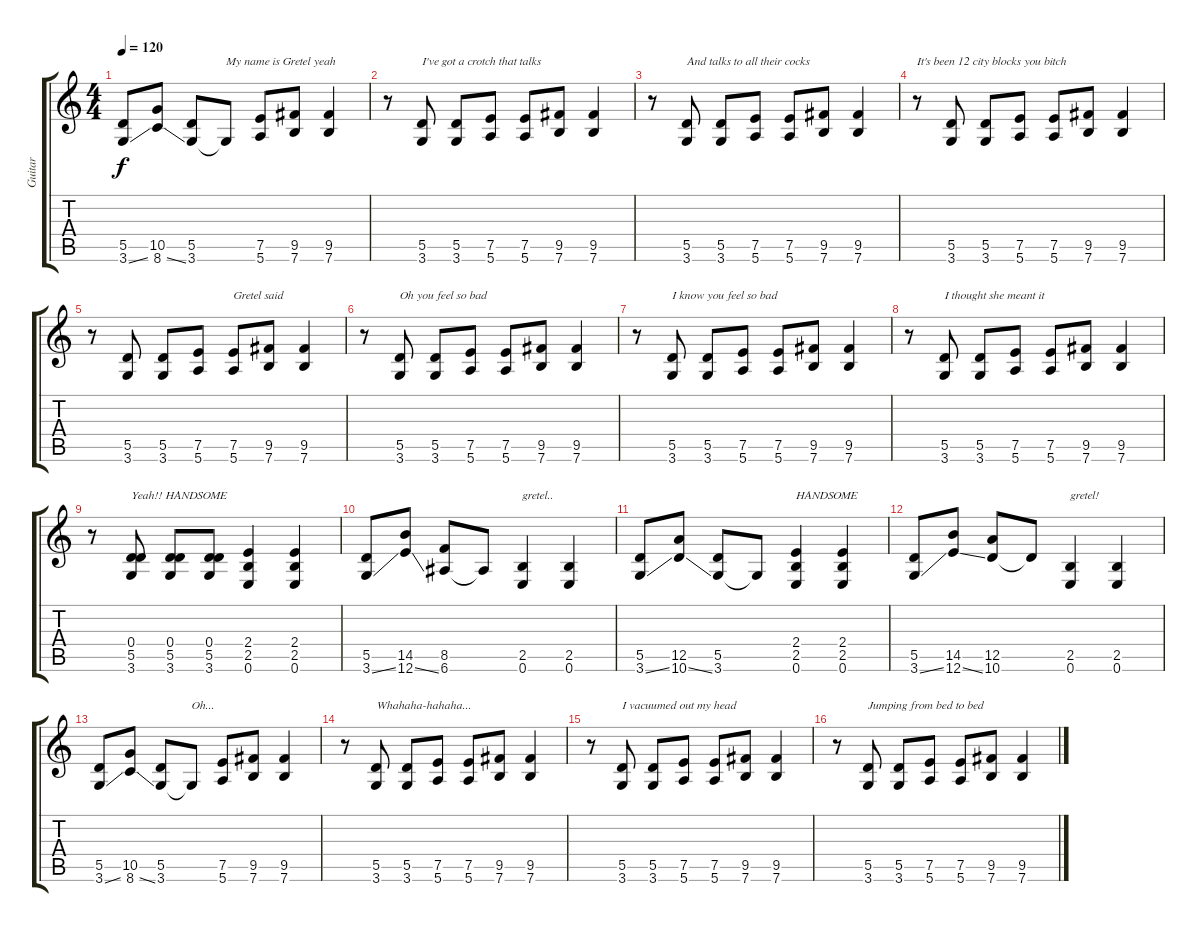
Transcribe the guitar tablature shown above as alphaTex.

\track ("Guitar" "Guitar") {instrument distortionguitar}
\staff {score tabs}
\tuning (E4 B3 G3 D3 A2 E2) {hide}
\ts (4 4)
\tempo 120
\clef g2
\ks c
(5.5 3.6{ss}).8{dy f} (10.5 8.6{ss}).8 (5.5 3.6).8 3.6{t}.8{txt "My name is Gretel yeah"} (7.5 5.6).8 (9.5 7.6).8 (9.5 7.6).4 |
r.8 (5.5 3.6).8{txt "I've got a crotch that talks"} (5.5 3.6).8 (7.5 5.6).8 (7.5 5.6).8 (9.5 7.6).8 (9.5 7.6).4 |
r.8 (5.5 3.6).8{txt "And talks to all their cocks"} (5.5 3.6).8 (7.5 5.6).8 (7.5 5.6).8 (9.5 7.6).8 (9.5 7.6).4 |
r.8{txt "It's been 12 city blocks you bitch"} (5.5 3.6).8 (5.5 3.6).8 (7.5 5.6).8 (7.5 5.6).8 (9.5 7.6).8 (9.5 7.6).4 |
r.8 (5.5 3.6).8 (5.5 3.6).8 (7.5 5.6).8 (7.5 5.6).8{txt "Gretel said"} (9.5 7.6).8 (9.5 7.6).4 |
r.8 (5.5 3.6).8{txt "Oh you feel so bad"} (5.5 3.6).8 (7.5 5.6).8 (7.5 5.6).8 (9.5 7.6).8 (9.5 7.6).4 |
r.8 (5.5 3.6).8{txt "I know you feel so bad"} (5.5 3.6).8 (7.5 5.6).8 (7.5 5.6).8 (9.5 7.6).8 (9.5 7.6).4 |
r.8 (5.5 3.6).8{txt "I thought she meant it"} (5.5 3.6).8 (7.5 5.6).8 (7.5 5.6).8 (9.5 7.6).8 (9.5 7.6).4 |
r.8 (0.4 5.5 3.6).8{txt "Yeah!! HANDSOME"} (0.4 5.5 3.6).8 (0.4 5.5 3.6).8 (2.4 2.5 0.6).4 (2.4 2.5 0.6).4 |
(5.5 3.6{ss}).8 (14.5 12.6{ss}).8 (8.5 6.6).8 6.6{t}.8 (2.5 0.6).4{txt "gretel.."} (2.5 0.6).4 |
(5.5 3.6{ss}).8 (12.5 10.6{ss}).8 (5.5 3.6).8 3.6{t}.8 (2.4 2.5 0.6).4{txt "HANDSOME"} (2.4 2.5 0.6).4 |
(5.5 3.6{ss}).8 (14.5 12.6{ss}).8 (12.5 10.6).8 10.6{t}.8 (2.5 0.6).4{txt "gretel!"} (2.5 0.6).4 |
(5.5 3.6{ss}).8 (10.5 8.6{ss}).8 (5.5 3.6).8 3.6{t}.8{txt "Oh..."} (7.5 5.6).8 (9.5 7.6).8 (9.5 7.6).4 |
r.8 (5.5 3.6).8{txt "Whahaha-hahaha..."} (5.5 3.6).8 (7.5 5.6).8 (7.5 5.6).8 (9.5 7.6).8 (9.5 7.6).4 |
r.8 (5.5 3.6).8{txt "I vacuumed out my head"} (5.5 3.6).8 (7.5 5.6).8 (7.5 5.6).8 (9.5 7.6).8 (9.5 7.6).4 |
r.8 (5.5 3.6).8{txt "Jumping from bed to bed"} (5.5 3.6).8 (7.5 5.6).8 (7.5 5.6).8 (9.5 7.6).8 (9.5 7.6).4
